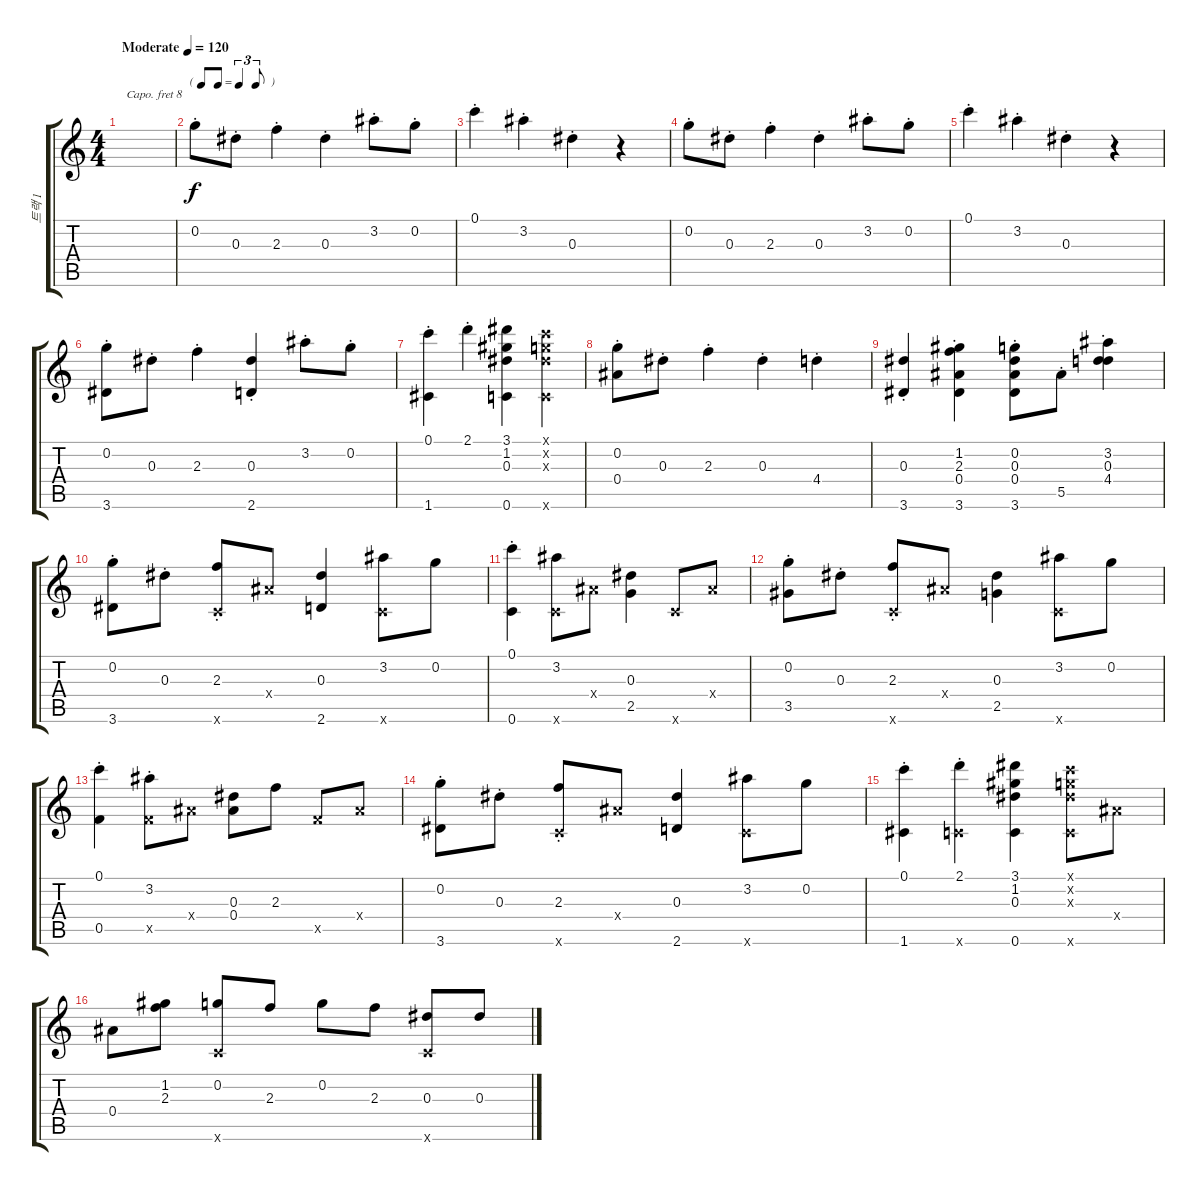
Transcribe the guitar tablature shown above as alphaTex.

\track ("트랙 1" "트랙 1") {instrument acousticguitarsteel}
\staff {score tabs}
\capo 8
\tuning (E4 B3 G3 D3 A2 E2) {hide}
\ts (4 4)
\tempo (120 "Moderate")
\clef g2
\ks c
|
\tf triplet8th
0.2{st}.8 0.3{st}.8 2.3{st}.4 0.3{st}.4 3.2{st}.8 0.2{st}.8 |
0.1{st}.4 3.2{st}.4 0.3{st}.4 r.4 |
0.2{st}.8 0.3{st}.8 2.3{st}.4 0.3{st}.4 3.2{st}.8 0.2{st}.8 |
0.1{st}.4 3.2{st}.4 0.3{st}.4 r.4 |
(0.2{st} 3.6{st}).8 0.3{st}.8 2.3{st}.4 (0.3{st} 2.6{st}).4 3.2{st}.8 0.2{st}.8 |
(0.1{st} 1.6{st}).4 2.1{st}.4 (3.1 1.2 0.3 0.6).4 (0.1{x} 0.2{x} 0.3{x} 0.6{x}).4 |
(0.2{st} 0.4{st}).8 0.3{st}.8 2.3{st}.4 0.3{st}.4 4.4{st}.4 |
(0.3{st} 3.6{st}).4 (1.2{st} 2.3{st} 0.4{st} 3.6{st}).4 (0.2{st} 0.3{st} 0.4{st} 3.6{st}).8 5.5{st}.8 (3.2{st} 0.3{st} 4.4{st}).4 |
(0.2{st} 3.6).8 0.3{st}.8 (2.3{st} 0.6{x}).8 0.4{x}.8 (0.3 2.6).4 (3.2 0.6{x}).8 0.2.8 |
(0.1{st} 0.6).4 (3.2 0.6{x}).8 0.4{x}.8 (0.3 2.5).4 0.6{x}.8 0.4{x}.8 |
(0.2{st} 3.5).8 0.3{st}.8 (2.3{st} 0.6{x}).8 0.4{x}.8 (0.3 2.5).4 (3.2 0.6{x}).8 0.2.8 |
(0.1{st} 0.5).4 (3.2{st} 0.5{x}).8 0.4{x}.8 (0.3 0.4).8 2.3.8 0.5{x}.8 0.4{x}.8 |
(0.2{st} 3.6).8 0.3{st}.8 (2.3{st} 0.6{x}).8 0.4{x}.8 (0.3 2.6).4 (3.2 0.6{x}).8 0.2.8 |
(0.1{st} 1.6{st}).4 (2.1{st} 0.6{x}).4 (3.1 1.2 0.3 0.6).4 (0.1{x} 0.2{x} 0.3{x} 0.6{x}).8 0.4{x}.8 |
0.4.8 (1.2 2.3).8 (0.2 0.6{x}).8 2.3.8 0.2.8 2.3.8 (0.3 0.6{x}).8 0.3.8
